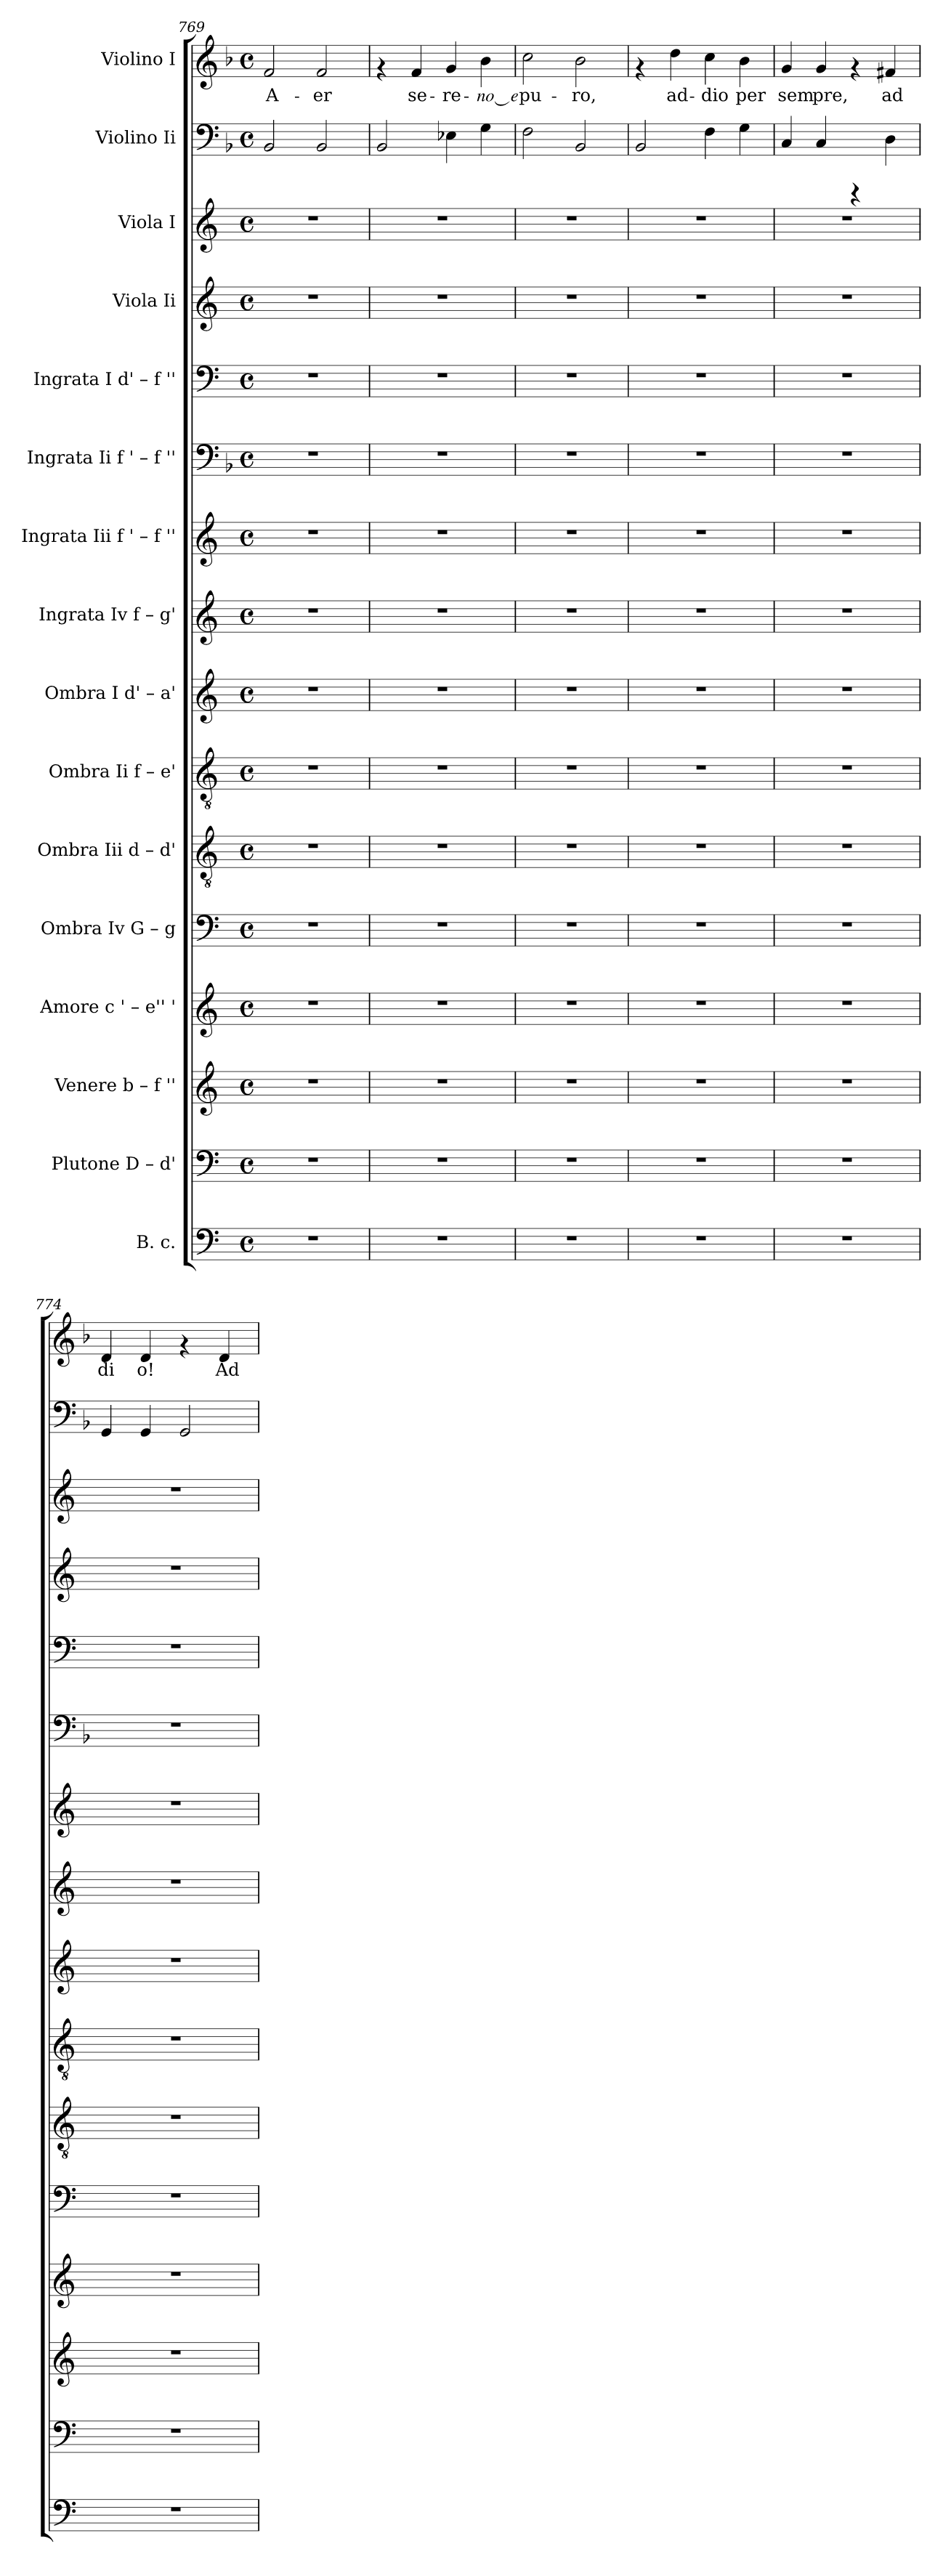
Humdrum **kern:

**kern	**kern	**kern	**kern	**kern	**kern	**kern	**kern	**kern	**kern	**kern	**kern	**kern	**kern	**kern	**kern	**text
*part16	*part15	*part14	*part13	*part12	*part11	*part10	*part9	*part8	*part7	*part6	*part5	*part4	*part3	*part2	*part1	*part1
*staff16	*staff15	*staff14	*staff13	*staff12	*staff11	*staff10	*staff9	*staff8	*staff7	*staff6	*staff5	*staff4	*staff3	*staff2	*staff1	*staff1
*I"B. c.	*I"Plutone  D – d'	*I"Venere  b – f ''	*I"Amore  c ' – e''  '	*I"Ombra Iv  G – g	*I"Ombra Iii  d – d'	*I"Ombra Ii  f – e'	*I"Ombra I  d' – a'	*I"Ingrata Iv  f – g'	*I"Ingrata Iii  f ' – f ''	*I"Ingrata Ii  f ' – f ''	*I"Ingrata I  d' – f ''	*I"Viola Ii	*I"Viola I	*I"Violino Ii	*I"Violino I	*
*clefF4	*clefF4	*clefG2	*clefG2	*clefF4	*clefGv2	*clefGv2	*clefG2	*clefG2	*clefG2	*clefF4	*clefF4	*clefG2	*clefG2	*clefF4	*clefG2	*
*k[]	*k[]	*k[]	*k[]	*k[]	*k[]	*k[]	*k[]	*k[]	*k[]	*k[b-]	*k[]	*k[]	*k[]	*k[b-]	*k[b-]	*
*C:	*C:	*C:	*C:	*C:	*C:	*C:	*C:	*C:	*C:	*F:	*C:	*C:	*C:	*F:	*F:	*
*M4/4	*M4/4	*M4/4	*M4/4	*M4/4	*M4/4	*M4/4	*M4/4	*M4/4	*M4/4	*M4/4	*M4/4	*M4/4	*M4/4	*M4/4	*M4/4	*
*met(c)	*met(c)	*met(c)	*met(c)	*met(c)	*met(c)	*met(c)	*met(c)	*met(c)	*met(c)	*met(c)	*met(c)	*met(c)	*met(c)	*met(c)	*met(c)	*
=769	=769	=769	=769	=769	=769	=769	=769	=769	=769	=769	=769	=769	=769	=769	=769	=769
!	!	!	!	!	!	!	!	!	!	!	!	!	!	!	!	!LO:LY:b:cj
1r	1r	1r	1r	1r	1r	1r	1r	1r	1r	1r	1r	1r	1r	2BB-/	2f/	A-
!	!	!	!	!	!	!	!	!	!	!	!	!	!	!	!	!LO:LY:b:cj
.	.	.	.	.	.	.	.	.	.	.	.	.	.	2BB-/	2f/	-er
=770	=770	=770	=770	=770	=770	=770	=770	=770	=770	=770	=770	=770	=770	=770	=770	=770
1r	1r	1r	1r	1r	1r	1r	1r	1r	1r	1r	1r	1r	1r	2BB-/	4rf	.
!	!	!	!	!	!	!	!	!	!	!	!	!	!	!	!	!LO:LY:b:cj
.	.	.	.	.	.	.	.	.	.	.	.	.	.	.	4f/	se-
!	!	!	!	!	!	!	!	!	!	!	!	!	!	!	!	!LO:LY:b:cj
.	.	.	.	.	.	.	.	.	.	.	.	.	.	4E-X\	4g/	-re-
!	!	!	!	!	!	!	!	!	!	!	!	!	!	!	!	!LO:LY:b:cj
.	.	.	.	.	.	.	.	.	.	.	.	.	.	4G\	4b-\	-no‿e
=771	=771	=771	=771	=771	=771	=771	=771	=771	=771	=771	=771	=771	=771	=771	=771	=771
!	!	!	!	!	!	!	!	!	!	!	!	!	!	!	!	!LO:LY:b:cj
1r	1r	1r	1r	1r	1r	1r	1r	1r	1r	1r	1r	1r	1r	2F\	2cc\	pu-
!	!	!	!	!	!	!	!	!	!	!	!	!	!	!	!	!LO:LY:b:cj
.	.	.	.	.	.	.	.	.	.	.	.	.	.	2BB-/	2b-\	-ro,
=772	=772	=772	=772	=772	=772	=772	=772	=772	=772	=772	=772	=772	=772	=772	=772	=772
1r	1r	1r	1r	1r	1r	1r	1r	1r	1r	1r	1r	1r	1r	2BB-/	4rf	.
!	!	!	!	!	!	!	!	!	!	!	!	!	!	!	!	!LO:LY:b:cj
.	.	.	.	.	.	.	.	.	.	.	.	.	.	.	4dd\	ad-
!	!	!	!	!	!	!	!	!	!	!	!	!	!	!	!	!LO:LY:b:cj
.	.	.	.	.	.	.	.	.	.	.	.	.	.	4F\	4cc\	-dio
!	!	!	!	!	!	!	!	!	!	!	!	!	!	!	!	!LO:LY:b:cj
.	.	.	.	.	.	.	.	.	.	.	.	.	.	4G\	4b-\	per
!!LO:PB:g=z
=773	=773	=773	=773	=773	=773	=773	=773	=773	=773	=773	=773	=773	=773	=773	=773	=773
!	!	!	!	!	!	!	!	!	!	!	!	!	!	!	!	!LO:LY:b:cj
1r	1r	1r	1r	1r	1r	1r	1r	1r	1r	1r	1r	1r	1r	4C/	4g/	sem
!	!	!	!	!	!	!	!	!	!	!	!	!	!	!	!	!LO:LY:b:cj
.	.	.	.	.	.	.	.	.	.	.	.	.	.	4C/	4g/	pre,
.	.	.	.	.	.	.	.	.	.	.	.	.	.	4rCCC	4rf	.
!	!	!	!	!	!	!	!	!	!	!	!	!	!	!	!	!LO:LY:b:cj
.	.	.	.	.	.	.	.	.	.	.	.	.	.	4D\	4f#X/	ad
=774	=774	=774	=774	=774	=774	=774	=774	=774	=774	=774	=774	=774	=774	=774	=774	=774
!	!	!	!	!	!	!	!	!	!	!	!	!	!	!	!	!LO:LY:b:cj
1r	1r	1r	1r	1r	1r	1r	1r	1r	1r	1r	1r	1r	1r	4GG/	4d/	di
!	!	!	!	!	!	!	!	!	!	!	!	!	!	!	!	!LO:LY:b:cj
.	.	.	.	.	.	.	.	.	.	.	.	.	.	4GG/	4d/	o!
.	.	.	.	.	.	.	.	.	.	.	.	.	.	2GG/	4rf	.
!	!	!	!	!	!	!	!	!	!	!	!	!	!	!	!	!LO:LY:b:cj
.	.	.	.	.	.	.	.	.	.	.	.	.	.	.	4d/	Ad
=	=	=	=	=	=	=	=	=	=	=	=	=	=	=	=	=
*-	*-	*-	*-	*-	*-	*-	*-	*-	*-	*-	*-	*-	*-	*-	*-	*-
